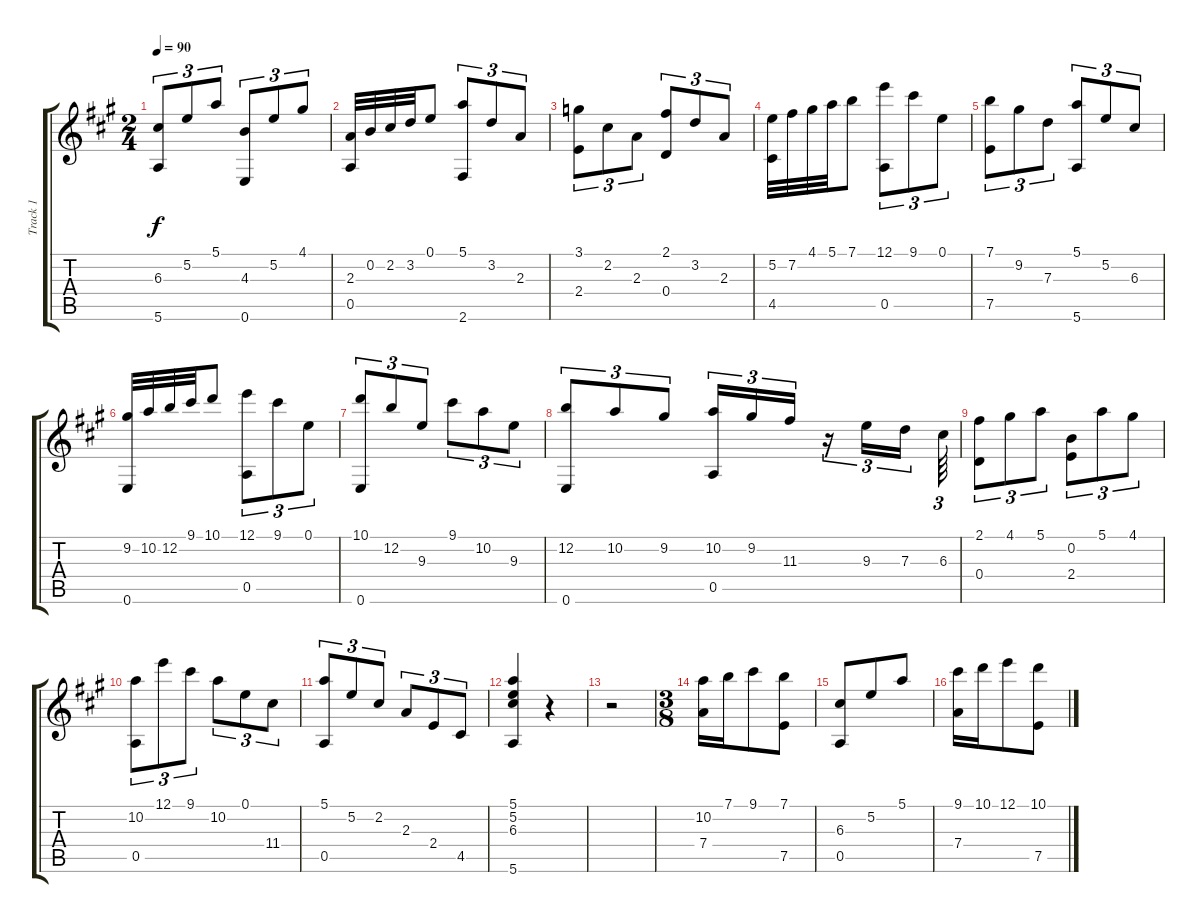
\track ("Track 1" "Track 1") {instrument acousticguitarnylon}
\staff {score tabs}
\tuning (E4 B3 G3 D3 A2 E2) {hide}
\ts (2 4)
\tempo 90
\clef g2
\ks a
(6.3 5.6).8{tu (3 2) dy f} 5.2.8{tu (3 2)} 5.1.8{tu (3 2)} (4.3 0.6).8{tu (3 2)} 5.2.8{tu (3 2)} 4.1.8{tu (3 2)} |
(2.3 0.5).32 0.2.32 2.2.32 3.2.32 0.1.8 (5.1 2.6).8{tu (3 2)} 3.2.8{tu (3 2)} 2.3.8{tu (3 2)} |
(3.1 2.4).8{tu (3 2)} 2.2.8{tu (3 2)} 2.3.8{tu (3 2)} (2.1 0.4).8{tu (3 2)} 3.2.8{tu (3 2)} 2.3.8{tu (3 2)} |
(5.2 4.5).32 7.2.32 4.1.32 5.1.32 7.1.8 (12.1 0.5).8{tu (3 2)} 9.1.8{tu (3 2)} 0.1.8{tu (3 2)} |
(7.1 7.5).8{tu (3 2)} 9.2.8{tu (3 2)} 7.3.8{tu (3 2)} (5.1 5.6).8{tu (3 2)} 5.2.8{tu (3 2)} 6.3.8{tu (3 2)} |
(9.2 0.6).32 10.2.32 12.2.32 9.1.32 10.1.8 (12.1 0.5).8{tu (3 2)} 9.1.8{tu (3 2)} 0.1.8{tu (3 2)} |
(10.1 0.6).8{tu (3 2)} 12.2.8{tu (3 2)} 9.3.8{tu (3 2)} 9.1.8{tu (3 2)} 10.2.8{tu (3 2)} 9.3.8{tu (3 2)} |
(12.2 0.6).8{tu (3 2)} 10.2.8{tu (3 2)} 9.2.8{tu (3 2)} (10.2 0.5).16{tu (3 2)} 9.2.16{tu (3 2)} 11.3.16{tu (3 2)} r.16{tu (3 2)} 9.3.16{tu (3 2)} 7.3.16{tu (3 2)} 6.3.64{tu (3 2)} |
(2.1 0.4).8{tu (3 2)} 4.1.8{tu (3 2)} 5.1.8{tu (3 2)} (0.2 2.4).8{tu (3 2)} 5.1.8{tu (3 2)} 4.1.8{tu (3 2)} |
(10.2 0.5).8{tu (3 2)} 12.1.8{tu (3 2)} 9.1.8{tu (3 2)} 10.2.8{tu (3 2)} 0.1.8{tu (3 2)} 11.4.8{tu (3 2)} |
(5.1 0.5).8{tu (3 2)} 5.2.8{tu (3 2)} 2.2.8{tu (3 2)} 2.3.8{tu (3 2)} 2.4.8{tu (3 2)} 4.5.8{tu (3 2)} |
(5.1 5.2 6.3 5.6).4 r.4 |
r.2 |
\ts (3 8)
(10.2 7.4).16 7.1.16 9.1.8 (7.1 7.5).8 |
(6.3 0.5).8 5.2.8 5.1.8 |
(9.1 7.4).16 10.1.16 12.1.8 (10.1 7.5).8
